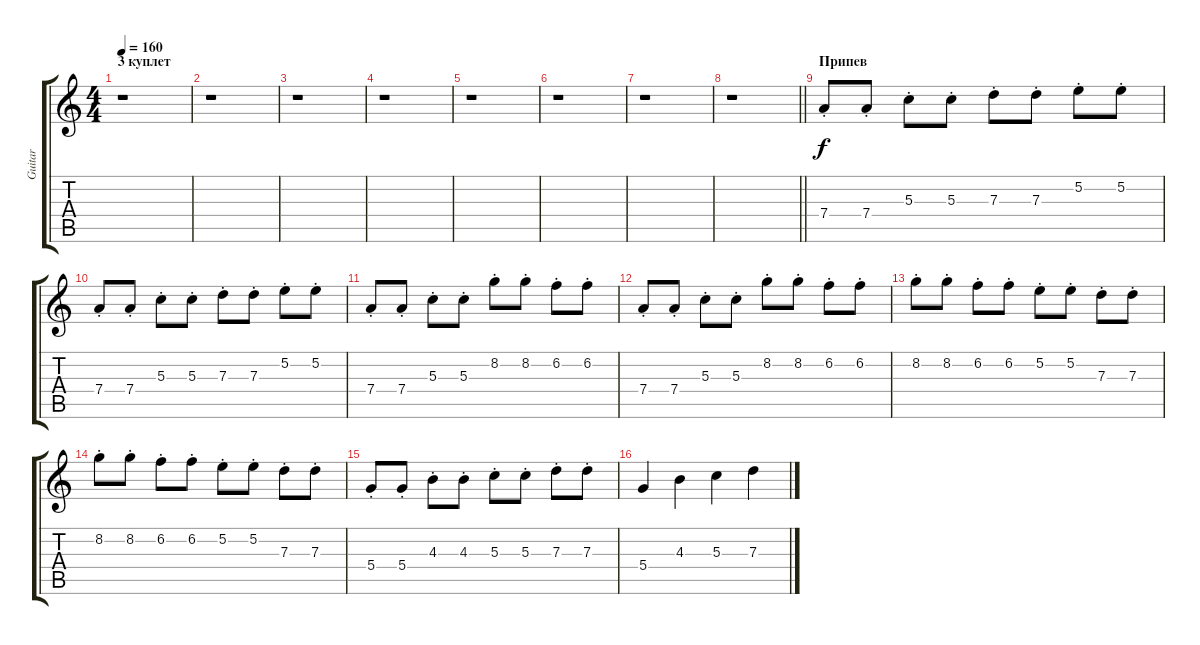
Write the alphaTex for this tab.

\track ("Guitar" "Guitar") {instrument distortionguitar}
\staff {score tabs}
\tuning (E4 B3 G3 D3 A2 E2) {hide}
\ts (4 4)
\section ("" "3 куплет")
\tempo 160
\clef g2
\ks c
r.1{dy f} |
r.1 |
r.1 |
r.1 |
r.1 |
r.1 |
r.1 |
\barLineRight lightlight
r.1 |
\section ("" "Припев")
7.4{st}.8 7.4{st}.8 5.3{st}.8 5.3{st}.8 7.3{st}.8 7.3{st}.8 5.2{st}.8 5.2{st}.8 |
7.4{st}.8 7.4{st}.8 5.3{st}.8 5.3{st}.8 7.3{st}.8 7.3{st}.8 5.2{st}.8 5.2{st}.8 |
7.4{st}.8 7.4{st}.8 5.3{st}.8 5.3{st}.8 8.2{st}.8 8.2{st}.8 6.2{st}.8 6.2{st}.8 |
7.4{st}.8 7.4{st}.8 5.3{st}.8 5.3{st}.8 8.2{st}.8 8.2{st}.8 6.2{st}.8 6.2{st}.8 |
8.2{st}.8 8.2{st}.8 6.2{st}.8 6.2{st}.8 5.2{st}.8 5.2{st}.8 7.3{st}.8 7.3{st}.8 |
8.2{st}.8 8.2{st}.8 6.2{st}.8 6.2{st}.8 5.2{st}.8 5.2{st}.8 7.3{st}.8 7.3{st}.8 |
5.4{st}.8 5.4{st}.8 4.3{st}.8 4.3{st}.8 5.3{st}.8 5.3{st}.8 7.3{st}.8 7.3{st}.8 |
5.4.4 4.3.4 5.3.4 7.3.4
